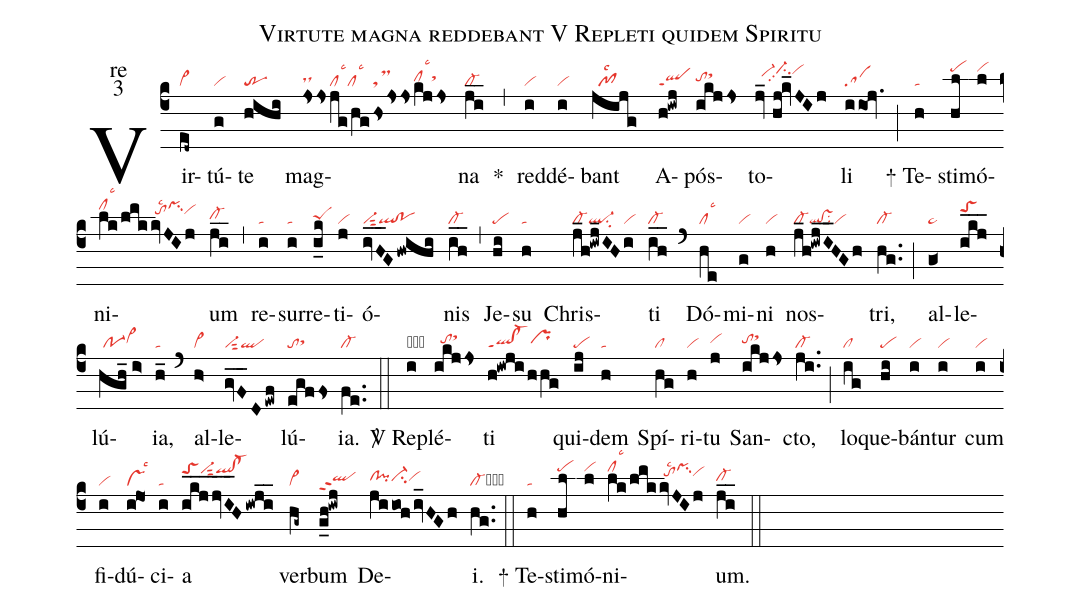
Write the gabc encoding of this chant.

name:Virtute magna reddebant V Repleti quidem Spiritu;
office-part:re;
mode:3;
nabc-lines:1;
%%
(c4) Vir(ed~|cl~)tú(g|vi)te(hihi|tr) mag(jsjs|dshh|jg/hg|cllsc3cllsc3|hsjsjs|tsM|kjjs|clhhlsc3sthi)na(ji__|cl-) <sp>*</sp>(,) red(i|vi)dé(i|vi)bant(jijg|//pf1lsc2) A(h!iwj|qlppt1)pós(ikjjs|tohhsthj)to(jv_//hj@kv_JIj|//vi-hjci-hkpp2vihk)li(iio@jv.|sa) (;) <sp>+</sp> Te(h|ta)sti(hl|pehl)mó(l|vihl)ni(lk/lmkkvJIj|clhllsc3////////////tohjlsc2pihlsu1vihj)um(ji__|cl-hh) (,) re(i|ta)sur(i|ta)re(i_k|peShh)ti(j|vi)ó(ivH__G/hwihi|vi-sut2ql!po)nis(ih__|cl-) (,) Je(hi|pe)su(h|ta) Chris(j_h!iwj_IHi|cl-ql-su2vi)ti(ih__|cl-) (`) Dó(he|cllsc3)mi(g|vi)ni(h|vi) nos(j_h!iwjI__HGh|cl-ql!vssu2vi)tri,(hg..|cl-) (;) al(g<|pe~)le(ikj___|toShk)lú(hgh_//i>|/po-1cl~hh){ia},(h_|ta) (`) al(h>|cl~)le(gvF__D/ewf|vi-sut2ql)lú(egffs|tosthh){ia}.(fe..|cl-) (::)

<sp>V/</sp> Re(i|obta)plé(ikjjs|//tohhsthj)ti(h!iwji/hhg|ql!cl-ppt1prhh) qui(ij|pe)dem(h|ta) Spí(hg|cl)ri(h|vi)tu(j|vihh) San(ikjjs|tohhsthj)cto,(ji..|cl-) (;) lo(ig|cl)que(hi|pe)bán(i|vi)tur(i|vi) cum(i|vi) fi(i|vi)dú(i!jo1|vslsc3)ci(i|ta)a(ikj___jvI__H/iwji__|toShkvi-hksut2qlhk!cl-hk) ver(hg~|vi>)bum(g_h!iwj|qlhhppt2) De(jiioh/iv_HGh|clhh!pihhci-hhvihh)i.(hg..|cl-cb) (::)

<sp>+</sp> Te(h|ta)sti(hl|pehl)mó(l|vihl)ni(lk/lmkkvJIj|clhllsc3////////////tohjlsc2pihlsu1vihj)um.(ji__|cl-hh) (::)
